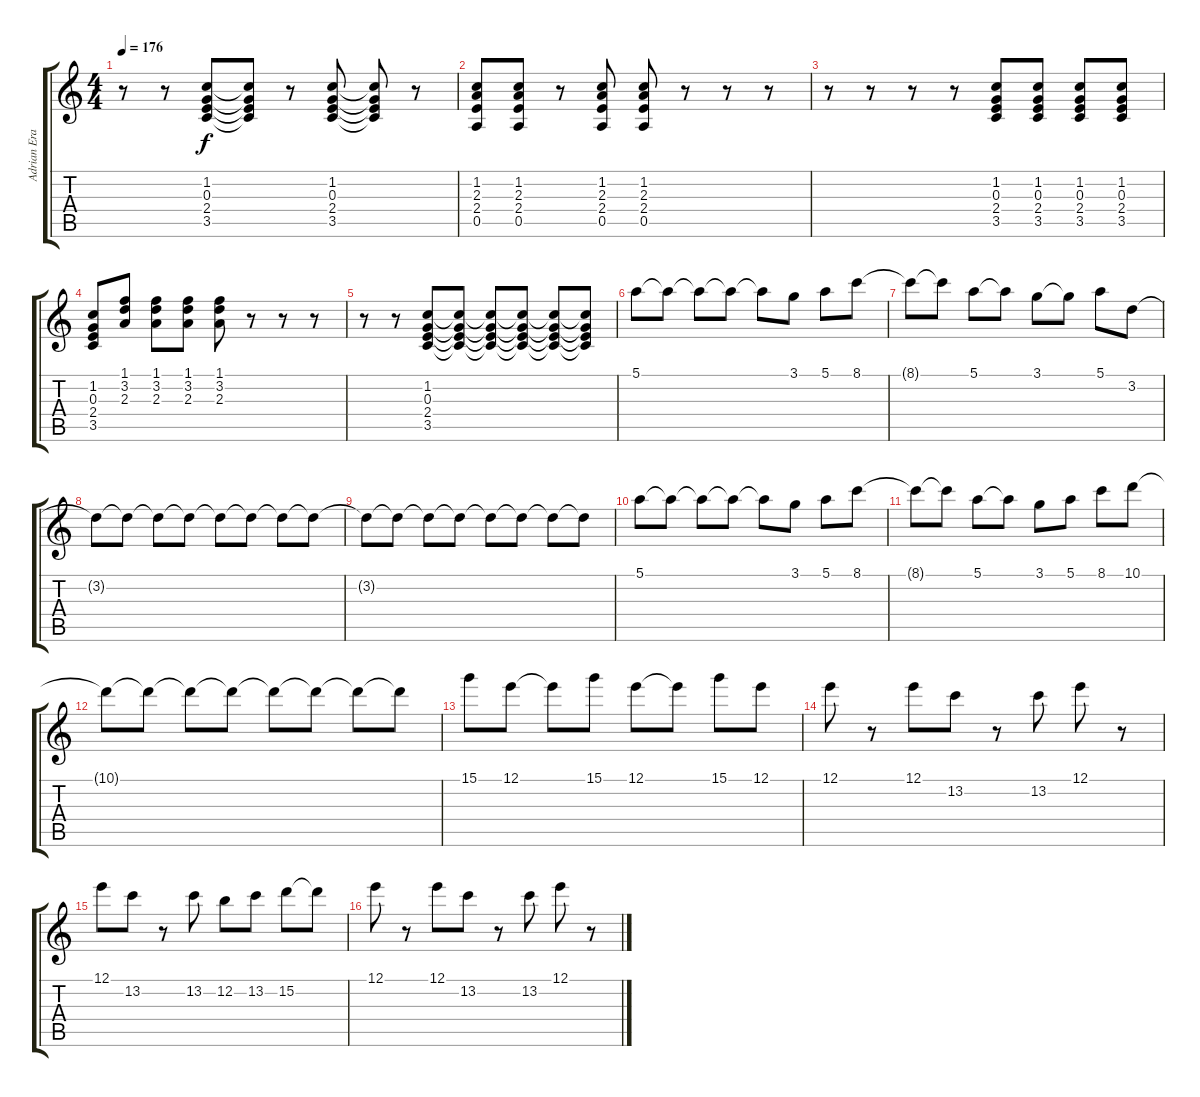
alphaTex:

\track ("Adrian Erasmus" "Adrian Era") {instrument distortionguitar}
\staff {score tabs}
\tuning (E4 B3 G3 D3 A2 E2) {hide}
\ts (4 4)
\tempo 176
\clef g2
\ks c
r.8{dy f} r.8 (1.2 0.3 2.4 3.5).8 (1.2{t} 0.3{t} 2.4{t} 3.5{t}).8 r.8 (1.2 0.3 2.4 3.5).8 (1.2{t} 0.3{t} 2.4{t} 3.5{t}).8 r.8 |
(1.2 2.3 2.4 0.5).8 (1.2 2.3 2.4 0.5).8 r.8 (1.2 2.3 2.4 0.5).8 (1.2 2.3 2.4 0.5).8 r.8 r.8 r.8 |
r.8 r.8 r.8 r.8 (1.2 0.3 2.4 3.5).8 (1.2 0.3 2.4 3.5).8 (1.2 0.3 2.4 3.5).8 (1.2 0.3 2.4 3.5).8 |
(1.2 0.3 2.4 3.5).8 (1.1 3.2 2.3).8 (1.1 3.2 2.3).8 (1.1 3.2 2.3).8 (1.1 3.2 2.3).8 r.8 r.8 r.8 |
r.8 r.8 (1.2 0.3 2.4 3.5).8 (1.2{t} 0.3{t} 2.4{t} 3.5{t}).8 (1.2{t} 0.3{t} 2.4{t} 3.5{t}).8 (1.2{t} 0.3{t} 2.4{t} 3.5{t}).8 (1.2{t} 0.3{t} 2.4{t} 3.5{t}).8 (1.2{t} 0.3{t} 2.4{t} 3.5{t}).8 |
5.1.8 5.1{t}.8 5.1{t}.8 5.1{t}.8 5.1{t}.8 3.1.8 5.1.8 8.1.8 |
8.1{t}.8 8.1{t}.8 5.1.8 5.1{t}.8 3.1.8 3.1{t}.8 5.1.8 3.2.8 |
3.2{t}.8 3.2{t}.8 3.2{t}.8 3.2{t}.8 3.2{t}.8 3.2{t}.8 3.2{t}.8 3.2{t}.8 |
3.2{t}.8 3.2{t}.8 3.2{t}.8 3.2{t}.8 3.2{t}.8 3.2{t}.8 3.2{t}.8 3.2{t}.8 |
5.1.8 5.1{t}.8 5.1{t}.8 5.1{t}.8 5.1{t}.8 3.1.8 5.1.8 8.1.8 |
8.1{t}.8 8.1{t}.8 5.1.8 5.1{t}.8 3.1.8 5.1.8 8.1.8 10.1.8 |
10.1{t}.8 10.1{t}.8 10.1{t}.8 10.1{t}.8 10.1{t}.8 10.1{t}.8 10.1{t}.8 10.1{t}.8 |
15.1.8 12.1.8 12.1{t}.8 15.1.8 12.1.8 12.1{t}.8 15.1.8 12.1.8 |
12.1.8 r.8 12.1.8 13.2.8 r.8 13.2.8 12.1.8 r.8 |
12.1.8 13.2.8 r.8 13.2.8 12.2.8 13.2.8 15.2.8 15.2{t}.8 |
12.1.8 r.8 12.1.8 13.2.8 r.8 13.2.8 12.1.8 r.8
